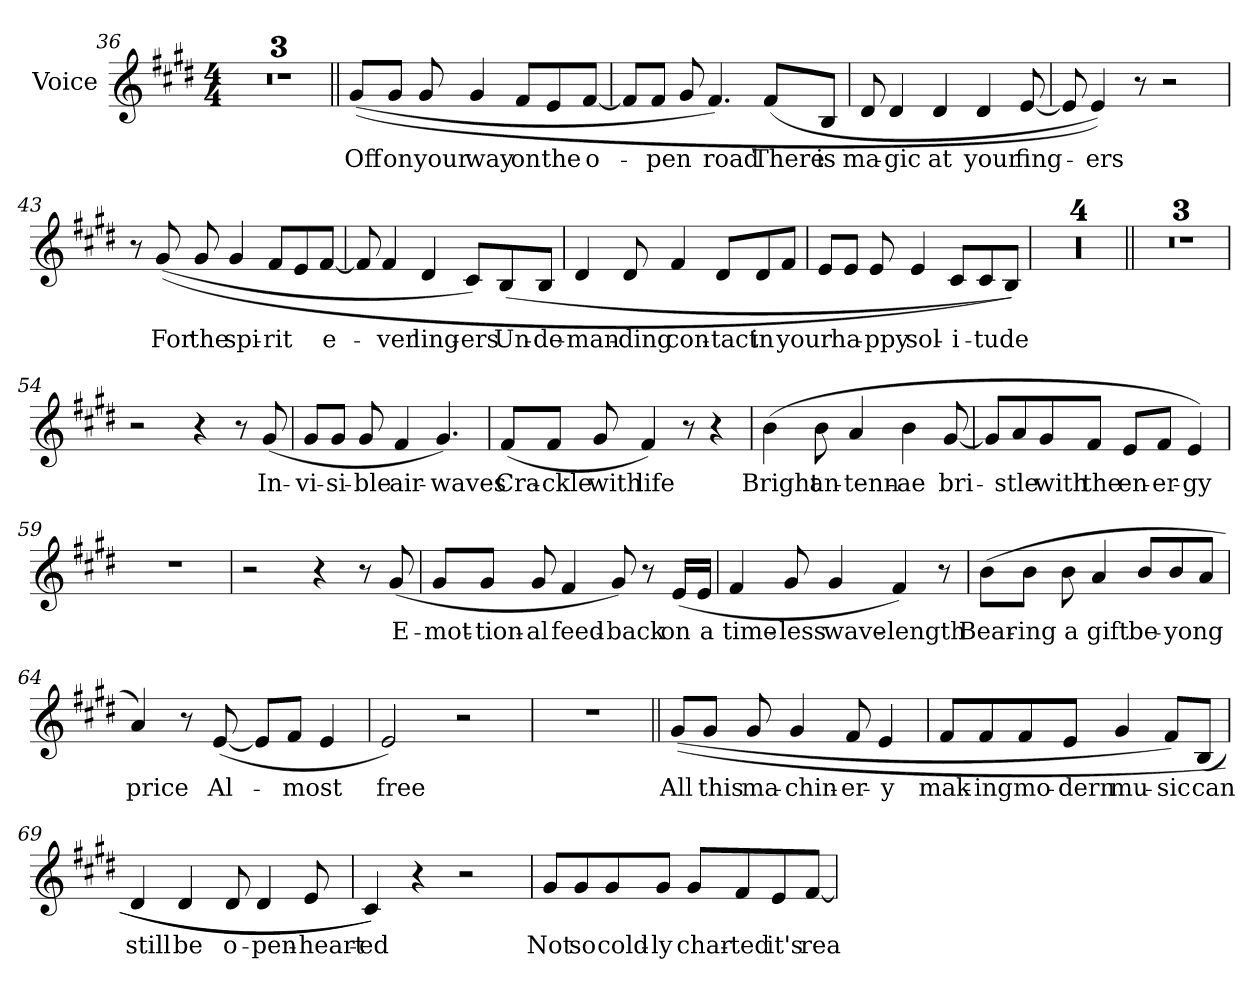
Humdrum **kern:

**kern	**text
*part1	*part1
*staff1	*staff1
*I"Voice	*
*I'Voice	*
*clefG2	*
*k[f#c#g#d#]	*
*E:	*
*M4/4	*
=36	=36
1r	.
=37	=37
1r	.
=38	=38
1r	.
=39||	=39||
!	!LO:LY:b:color=#000000
((8g#i/L	Off
!	!LO:LY:b:color=#000000
8g#i/J	on
!	!LO:LY:b:color=#000000
8g#i/	your
!	!LO:LY:b:color=#000000
4g#i/	way
!	!LO:LY:b:color=#000000
8f#i/L	on
!	!LO:LY:b:color=#000000
8ei/	the
!	!LO:LY:b:color=#000000
[8f#i/J	o-
=40	=40
8f#i/L]	.
!	!LO:LY:b:color=#000000
8f#i/J	-pen
8g#i/	.
!	!LO:LY:b:color=#000000
4.f#i/)	road
!	!LO:LY:b:color=#000000
(8f#i/L	There
!	!LO:LY:b:color=#000000
8Bi/J	is
!!LO:LB:g=z
=41	=41
!	!LO:LY:b:color=#000000
8d#i/	ma-
!	!LO:LY:b:color=#000000
4d#i/	-gic
!	!LO:LY:b:color=#000000
4d#i/	at
!	!LO:LY:b:color=#000000
4d#i/	your
!	!LO:LY:b:color=#000000
[8ei/	fing-
=42	=42
8ei/]	.
!	!LO:LY:b:color=#000000
4ei/))	-ers
8r	.
2r	.
=43	=43
8r	.
!	!LO:LY:b:color=#000000
((8g#i/	For
!	!LO:LY:b:color=#000000
8g#i/	the
!	!LO:LY:b:color=#000000
4g#i/	spi-
!	!LO:LY:b:color=#000000
8f#i/L	-rit
8ei/	.
!	!LO:LY:b:color=#000000
[8f#i/J	e-
=44	=44
8f#i/]	.
!	!LO:LY:b:color=#000000
4f#i/	-ver
!	!LO:LY:b:color=#000000
4d#i/	ling-
!	!LO:LY:b:color=#000000
8c#i/L)	-ers
!	!LO:LY:b:color=#000000
(8Bi/	Un-
!	!LO:LY:b:color=#000000
8Bi/J	-de-
!!LO:LB:g=z
=45	=45
!	!LO:LY:b:color=#000000
4d#i/	-man-
!	!LO:LY:b:color=#000000
8d#i/	-ding
!	!LO:LY:b:color=#000000
4f#i/	con-
!	!LO:LY:b:color=#000000
8d#i/L	-tact
!	!LO:LY:b:color=#000000
8d#i/	in
!	!LO:LY:b:color=#000000
8f#i/J	your
=46	=46
8ei/L	.
!	!LO:LY:b:color=#000000
8ei/J	ha-
!	!LO:LY:b:color=#000000
8ei/	-ppy
!	!LO:LY:b:color=#000000
4ei/	sol-
!	!LO:LY:b:color=#000000
8c#i/L	-i-
!	!LO:LY:b:color=#000000
8c#i/	-tude
8Bi/J))	.
=47	=47
1r	.
=48	=48
1r	.
=49	=49
1r	.
=50	=50
1r	.
!!LO:LB:g=z
=51||	=51||
1r	.
=52	=52
1r	.
=53	=53
1r	.
=54	=54
2r	.
4r	.
8r	.
!	!LO:LY:b:color=#000000
(8g#i/	In-
=55	=55
!	!LO:LY:b:color=#000000
8g#i/L	-vi-
!	!LO:LY:b:color=#000000
8g#i/J	-si-
!	!LO:LY:b:color=#000000
8g#i/	-ble
!	!LO:LY:b:color=#000000
4f#i/	air-
!	!LO:LY:b:color=#000000
4.g#i/)	-waves
=56	=56
!	!LO:LY:b:color=#000000
(8f#i/L	Cra-
!	!LO:LY:b:color=#000000
8f#i/J	-ckle
!	!LO:LY:b:color=#000000
8g#i/	with
!	!LO:LY:b:color=#000000
4f#i/)	life
8r	.
4r	.
!!LO:PB:g=z
=57	=57
!	!LO:LY:b:color=#000000
(4bi\	Bright
!	!LO:LY:b:color=#000000
8bi\	an-
!	!LO:LY:b:color=#000000
4ai/	-tenn-
!	!LO:LY:b:color=#000000
4bi\	-ae
!	!LO:LY:b:color=#000000
[8g#i/	bri-
=58	=58
8g#i/L]	.
!	!LO:LY:b:color=#000000
8ai/	-stle
!	!LO:LY:b:color=#000000
8g#i/	with
!	!LO:LY:b:color=#000000
8f#i/J	the
!	!LO:LY:b:color=#000000
8ei/L	en-
!	!LO:LY:b:color=#000000
8f#i/J	-er-
!	!LO:LY:b:color=#000000
4ei/)	-gy
=59	=59
1r	.
=60	=60
2r	.
4r	.
8r	.
!	!LO:LY:b:color=#000000
(8g#i/	E-
!!LO:LB:g=z
=61	=61
!	!LO:LY:b:color=#000000
8g#i/L	-mot-
!	!LO:LY:b:color=#000000
8g#i/J	-tion-
!	!LO:LY:b:color=#000000
8g#i/	-al
!	!LO:LY:b:color=#000000
4f#i/	feed-
!	!LO:LY:b:color=#000000
8g#i/)	-back
8r	.
!	!LO:LY:b:color=#000000
(16ei/LL	on
!	!LO:LY:b:color=#000000
16ei/JJ	a
=62	=62
!	!LO:LY:b:color=#000000
4f#i/	time-
!	!LO:LY:b:color=#000000
8g#i/	-less
!	!LO:LY:b:color=#000000
4g#i/	wave-
!	!LO:LY:b:color=#000000
4f#i/)	-length
8r	.
=63	=63
!	!LO:LY:b:color=#000000
(8bi\L	Bear-
!	!LO:LY:b:color=#000000
8bi\J	-ing
!	!LO:LY:b:color=#000000
8bi\	a
!	!LO:LY:b:color=#000000
4ai/	gift
!	!LO:LY:b:color=#000000
8bi/L	be-
!	!LO:LY:b:color=#000000
8bi/	-yong
8ai/J	.
=64	=64
!	!LO:LY:b:color=#000000
4ai/)	price
8r	.
!	!LO:LY:b:color=#000000
([8ei/	Al-
8ei/L]	.
!	!LO:LY:b:color=#000000
8f#i/J	-most
4ei/	.
!!LO:LB:g=z
=65	=65
!	!LO:LY:b:color=#000000
2ei/)	free
2r	.
=66	=66
1r	.
=67||	=67||
!	!LO:LY:b:color=#000000
((8g#i/L	All
!	!LO:LY:b:color=#000000
8g#i/J	this
!	!LO:LY:b:color=#000000
8g#i/	ma-
!	!LO:LY:b:color=#000000
4g#i/	-chin-
!	!LO:LY:b:color=#000000
8f#i/	-er-
!	!LO:LY:b:color=#000000
4ei/	-y
=68	=68
!	!LO:LY:b:color=#000000
8f#i/L	mak-
!	!LO:LY:b:color=#000000
8f#i/	-ing
!	!LO:LY:b:color=#000000
8f#i/	mo-
!	!LO:LY:b:color=#000000
8ei/J	-dern
!	!LO:LY:b:color=#000000
4g#i/	mu-
!	!LO:LY:b:color=#000000
8f#i/L)	-sic
!	!LO:LY:b:color=#000000
(8Bi/J	can
!!LO:LB:g=z
=69	=69
!	!LO:LY:b:color=#000000
4d#i/	still
!	!LO:LY:b:color=#000000
4d#i/	be
!	!LO:LY:b:color=#000000
8d#i/	o-
!	!LO:LY:b:color=#000000
4d#i/	-pen-
!	!LO:LY:b:color=#000000
8ei/	-heart-
=70	=70
!	!LO:LY:b:color=#000000
4c#i/))	-ed
4r	.
2r	.
=71	=71
!	!LO:LY:b:color=#000000
8g#i/L	Not
!	!LO:LY:b:color=#000000
8g#i/	so
!	!LO:LY:b:color=#000000
8g#i/	cold-
!	!LO:LY:b:color=#000000
8g#i/J	-ly
!	!LO:LY:b:color=#000000
8g#i/L	char-
!	!LO:LY:b:color=#000000
8f#i/	-ted
!	!LO:LY:b:color=#000000
8ei/	it's
!	!LO:LY:b:color=#000000
[8f#i/J	rea-
=	=
*-	*-
